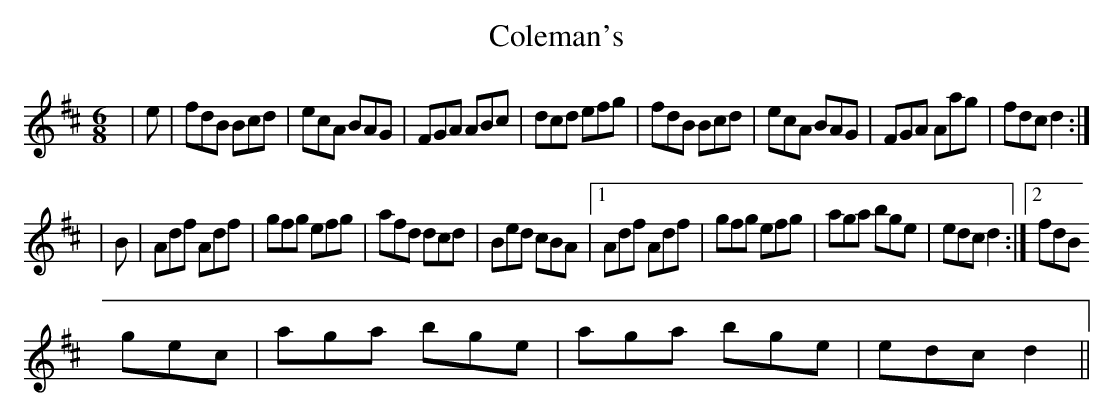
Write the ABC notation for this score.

X:1
T:Coleman's
M:6/8
L:1/8
K:D
|e|fdB Bcd|ecA BAG|FGA ABc|dcd efg|fdB Bcd|ecA BAG|FGA Aag|fdc d2:|
|B|Adf Adf|gfg efg|afd dcd|Bed cBA|1Adf Adf|gfg efg|aga bge|edc d2:|2fdB
 gec|aga bge|aga bge|edc d2||
